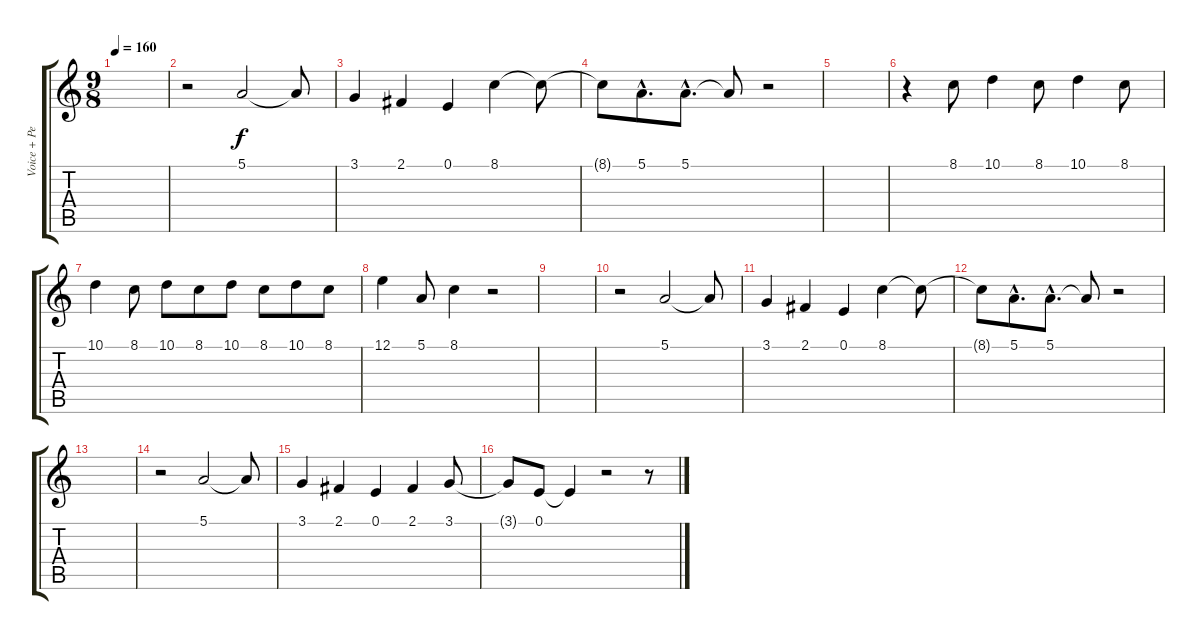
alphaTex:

\track ("Voice + Percussion" "Voice + Pe") {instrument flute}
\staff {score tabs}
\tuning (E4 B3 G3 D3 A2 E2) {hide}
\ts (9 8)
\tempo 160
\clef g2
\ks c
|
r.2 5.1.2 5.1{t}.8 |
3.1.4 2.1.4 0.1.4 8.1.4 8.1{t}.8 |
8.1{t}.8 5.1{hac}.8{d} 5.1{hac}.8{d} 5.1{t}.8 r.2 |
|
r.4 8.1.8 10.1.4 8.1.8 10.1.4 8.1.8 |
10.1.4 8.1.8 10.1.8 8.1.8 10.1.8 8.1.8 10.1.8 8.1.8 |
12.1.4 5.1.8 8.1.4 r.2 |
|
r.2 5.1.2{instrument flute} 5.1{t}.8 |
3.1.4 2.1.4 0.1.4 8.1.4 8.1{t}.8 |
8.1{t}.8 5.1{hac}.8{d} 5.1{hac}.8{d} 5.1{t}.8 r.2 |
|
r.2 5.1.2 5.1{t}.8 |
3.1.4 2.1.4 0.1.4 2.1.4 3.1.8 |
3.1{t}.8 0.1.8 0.1{t}.4 r.2 r.8
